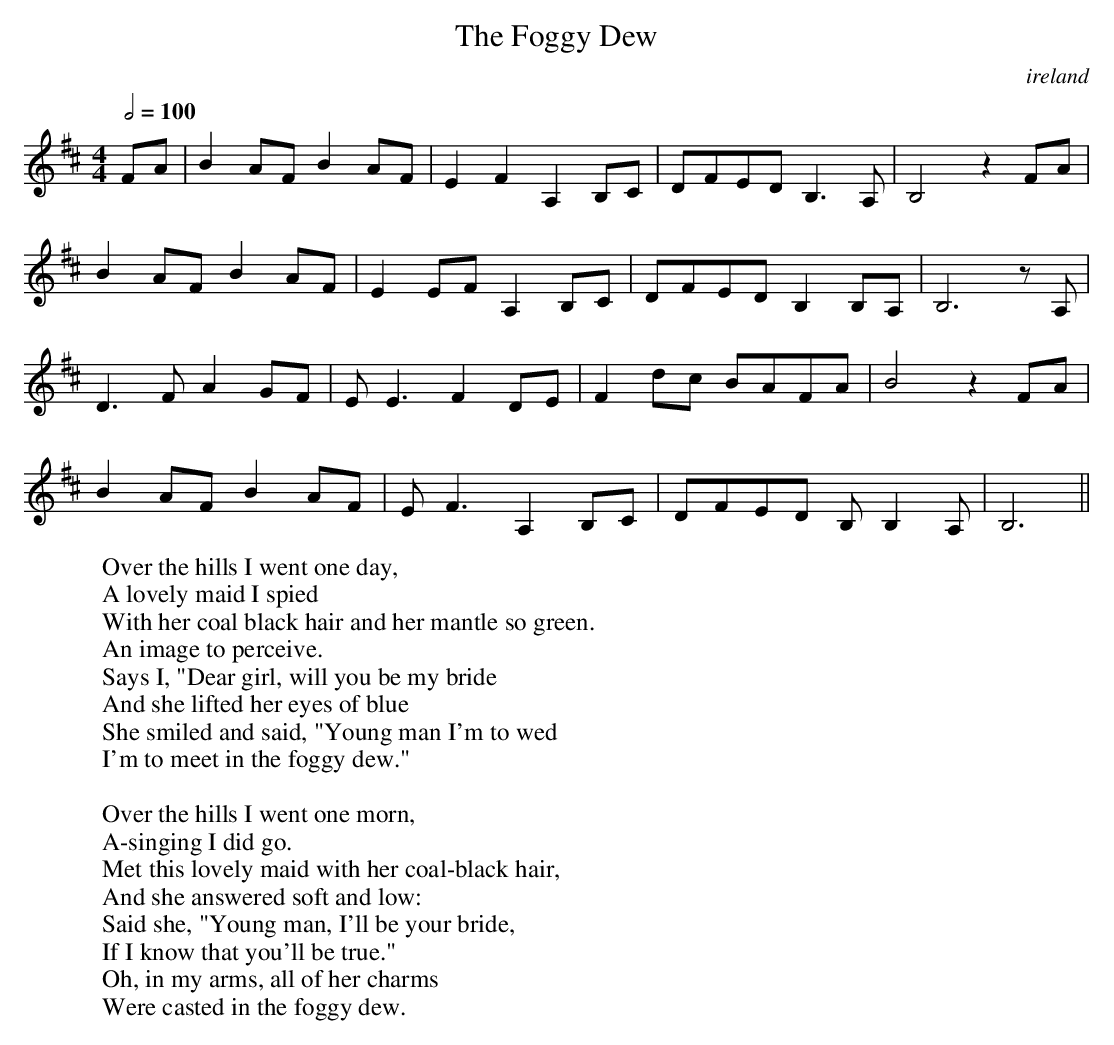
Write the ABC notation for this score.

X:1
T:Foggy Dew, The
O:ireland
M:4/4
L:1/8
Q:2/4=100
W:Over the hills I went one day,
W:A lovely maid I spied
W:With her coal black hair and her mantle so green.
W:An image to perceive.
W:Says I, "Dear girl, will you be my bride
W:And she lifted her eyes of blue
W:She smiled and said, "Young man I'm to wed
W:I'm to meet in the foggy dew."
W:
W:Over the hills I went one morn,
W:A-singing I did go.
W:Met this lovely maid with her coal-black hair,
W:And she answered soft and low:
W:Said she, "Young man, I'll be your bride,
W:If I know that you'll be true."
W:Oh, in my arms, all of her charms
W:Were casted in the foggy dew.
K:D
F-A|B2A-F B2A-F|E2F2 A,2B,C|D-FE-D B,3A,|B,4 z2F-A|
B2A-F B2A-F|E2E-F A,2B,-C|D-FE-D B,2B,-A,|B,6zA,|
D3F A2GF|EE3 F2D-E|F2d-c B-AF-A|B4 z2FA|
B2AF B2AF|EF3 A,2B,-C|D-FED B,B,2-A,|B,6||
